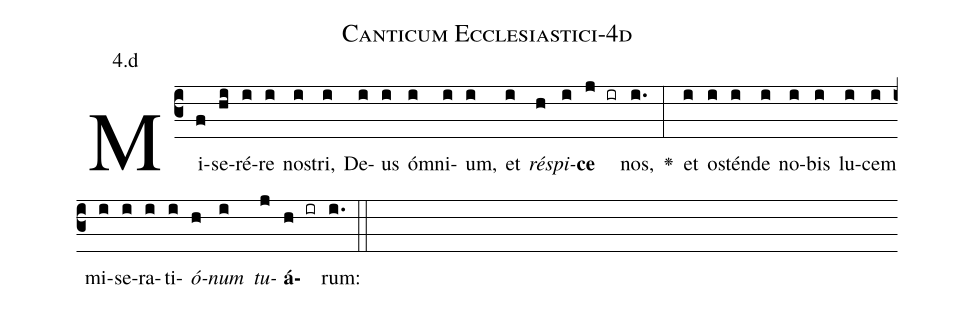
name: Canticum Ecclesiastici-4d;
annotation: 4.d;
%%
(c3)Mi(f)se(hi)ré(i)re(i) no(i)stri,(i) De(i)us(i) óm(i)ni(i)um,(i) et(i) <i>ré</i>(h)<i>spi</i>(i)<b>ce</b>(j ir) nos,(i.) <v>\greheightstar</v>(:) et(i) o(i)stén(i)de(i) no(i)bis(i) lu(i)cem(i) mi(i)se(i)ra(i)ti(i)<i>ó</i>(h)<i>num</i>(i) <i>tu</i>(j)<b>á</b>(h ir)rum:(i.) (::)


%E(i) u(h) o(i) u(j) a(h) e.(i.) (::)
